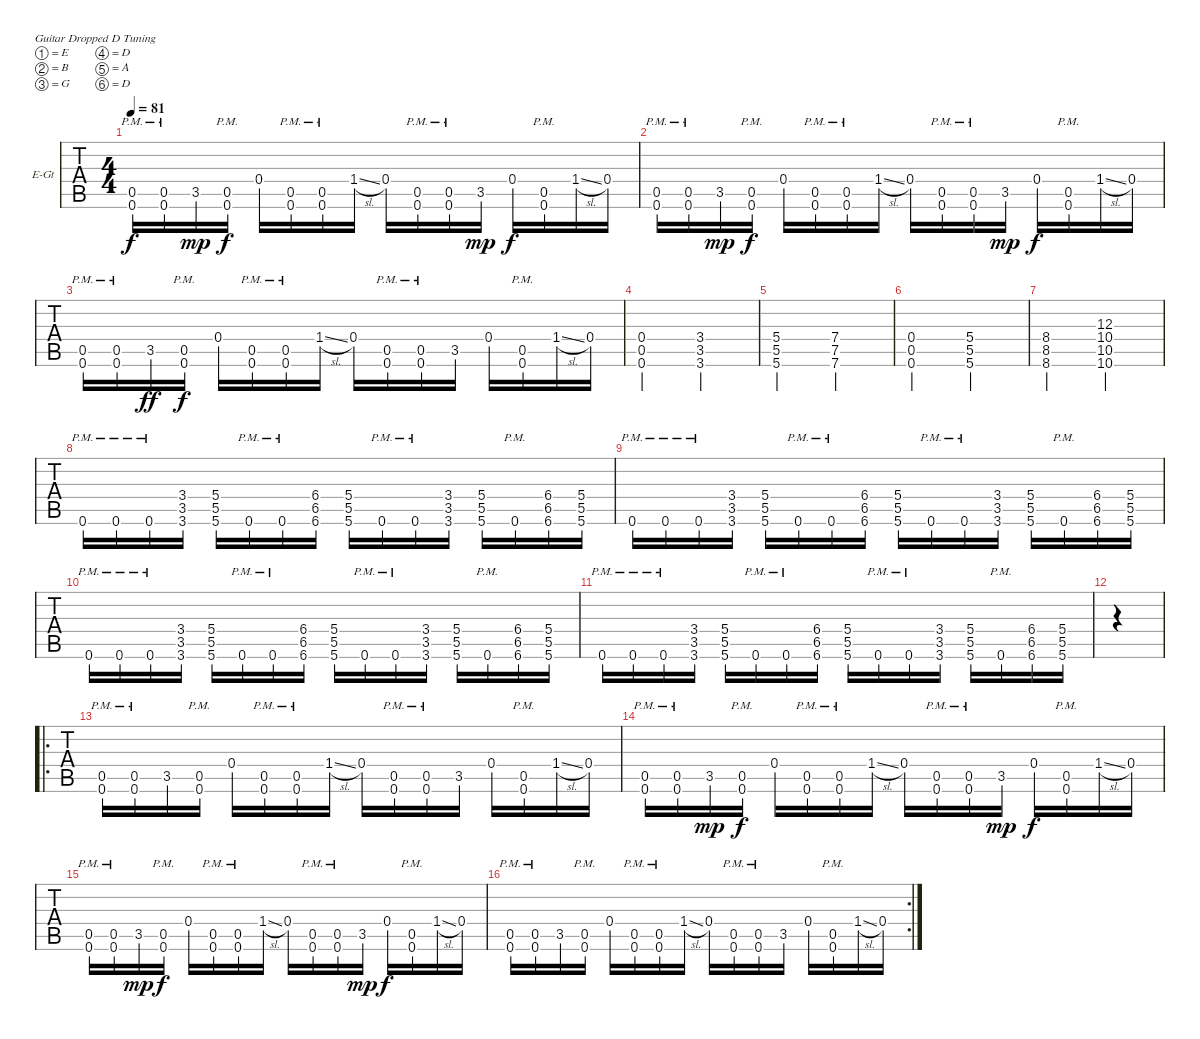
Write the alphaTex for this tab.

\bracketExtendMode groupsimilarinstruments
\firstSystemTrackNameOrientation horizontal
\otherSystemsTrackNameOrientation horizontal
\track ("Electric Guitar 1" "E-Gt") {instrument distortionguitar}
\staff {tabs}
\tuning (E4 B3 G3 D3 A2 D2)
\ts (4 4)
\tempo 81
\clef g2
\ks c
(0.6{pm} 0.5{pm}).16{dy f} (0.6{pm} 0.5{pm}).16 3.5.16{dy mp} (0.6{pm} 0.5{pm}).16{dy f} 0.4.16 (0.5{pm} 0.6{pm}).16 (0.6{pm} 0.5{pm}).16 1.4{sl}.16 0.4.16 (0.6{pm} 0.5{pm}).16 (0.6{pm} 0.5{pm}).16 3.5.16{dy mp} 0.4.16{dy f} (0.6{pm} 0.5{pm}).16 1.4{sl}.16 0.4.16 |
(0.6{pm} 0.5{pm}).16 (0.6{pm} 0.5{pm}).16 3.5.16{dy mp} (0.6{pm} 0.5{pm}).16{dy f} 0.4.16 (0.5{pm} 0.6{pm}).16 (0.6{pm} 0.5{pm}).16 1.4{sl}.16 0.4.16 (0.6{pm} 0.5{pm}).16 (0.6{pm} 0.5{pm}).16 3.5.16{dy mp} 0.4.16{dy f} (0.6{pm} 0.5{pm}).16 1.4{sl}.16 0.4.16 |
(0.6{pm} 0.5{pm}).16 (0.6{pm} 0.5{pm}).16 3.5.16{dy ff} (0.6{pm} 0.5{pm}).16{dy f} 0.4.16 (0.5{pm} 0.6{pm}).16 (0.6{pm} 0.5{pm}).16 1.4{sl}.16 0.4.16 (0.6{pm} 0.5{pm}).16 (0.6{pm} 0.5{pm}).16 3.5.16 0.4.16 (0.6{pm} 0.5{pm}).16 1.4{sl}.16 0.4.16 |
(0.6 0.5 0.4).2 (3.4 3.5 3.6).2 |
(5.6 5.5 5.4).2 (7.4 7.5 7.6).2 |
(0.6 0.5 0.4).2 (5.4 5.5 5.6).2 |
(8.6 8.5 8.4).2 (10.4 10.5 10.6 12.3).2 |
0.6{pm}.16 0.6{pm}.16 0.6{pm}.16 (3.4 3.6 3.5).16 (5.4 5.6 5.5).16 0.6{pm}.16 0.6{pm}.16 (6.6 6.5 6.4).16 (5.6 5.4 5.5).16 0.6{pm}.16 0.6{pm}.16 (3.6 3.4 3.5).16 (5.6 5.5 5.4).16 0.6{pm}.16 (6.6 6.4 6.5).16 (5.6 5.5 5.4).16 |
0.6{pm}.16 0.6{pm}.16 0.6{pm}.16 (3.4 3.6 3.5).16 (5.4 5.6 5.5).16 0.6{pm}.16 0.6{pm}.16 (6.6 6.5 6.4).16 (5.6 5.4 5.5).16 0.6{pm}.16 0.6{pm}.16 (3.6 3.4 3.5).16 (5.6 5.5 5.4).16 0.6{pm}.16 (6.6 6.4 6.5).16 (5.6 5.5 5.4).16 |
0.6{pm}.16 0.6{pm}.16 0.6{pm}.16 (3.4 3.6 3.5).16 (5.4 5.6 5.5).16 0.6{pm}.16 0.6{pm}.16 (6.6 6.5 6.4).16 (5.6 5.4 5.5).16 0.6{pm}.16 0.6{pm}.16 (3.6 3.4 3.5).16 (5.6 5.5 5.4).16 0.6{pm}.16 (6.6 6.4 6.5).16 (5.6 5.5 5.4).16 |
0.6{pm}.16 0.6{pm}.16 0.6{pm}.16 (3.4 3.6 3.5).16 (5.4 5.6 5.5).16 0.6{pm}.16 0.6{pm}.16 (6.6 6.5 6.4).16 (5.6 5.4 5.5).16 0.6{pm}.16 0.6{pm}.16 (3.6 3.4 3.5).16 (5.6 5.5 5.4).16 0.6{pm}.16 (6.6 6.4 6.5).16 (5.6 5.5 5.4).16 |
|
\ro
(0.6{pm} 0.5{pm}).16 (0.6{pm} 0.5{pm}).16 3.5.16 (0.6{pm} 0.5{pm}).16 0.4.16 (0.5{pm} 0.6{pm}).16 (0.6{pm} 0.5{pm}).16 1.4{sl}.16 0.4.16 (0.6{pm} 0.5{pm}).16 (0.6{pm} 0.5{pm}).16 3.5.16 0.4.16 (0.6{pm} 0.5{pm}).16 1.4{sl}.16 0.4.16 |
(0.6{pm} 0.5{pm}).16 (0.6{pm} 0.5{pm}).16 3.5.16{dy mp} (0.6{pm} 0.5{pm}).16{dy f} 0.4.16 (0.5{pm} 0.6{pm}).16 (0.6{pm} 0.5{pm}).16 1.4{sl}.16 0.4.16 (0.6{pm} 0.5{pm}).16 (0.6{pm} 0.5{pm}).16 3.5.16{dy mp} 0.4.16{dy f} (0.6{pm} 0.5{pm}).16 1.4{sl}.16 0.4.16 |
(0.6{pm} 0.5{pm}).16 (0.6{pm} 0.5{pm}).16 3.5.16{dy mp} (0.6{pm} 0.5{pm}).16{dy f} 0.4.16 (0.5{pm} 0.6{pm}).16 (0.6{pm} 0.5{pm}).16 1.4{sl}.16 0.4.16 (0.6{pm} 0.5{pm}).16 (0.6{pm} 0.5{pm}).16 3.5.16{dy mp} 0.4.16{dy f} (0.6{pm} 0.5{pm}).16 1.4{sl}.16 0.4.16 |
\rc 2
(0.6{pm} 0.5{pm}).16 (0.6{pm} 0.5{pm}).16 3.5.16 (0.6{pm} 0.5{pm}).16 0.4.16 (0.5{pm} 0.6{pm}).16 (0.6{pm} 0.5{pm}).16 1.4{sl}.16 0.4.16 (0.6{pm} 0.5{pm}).16 (0.6{pm} 0.5{pm}).16 3.5.16 0.4.16 (0.6{pm} 0.5{pm}).16 1.4{sl}.16 0.4.16
